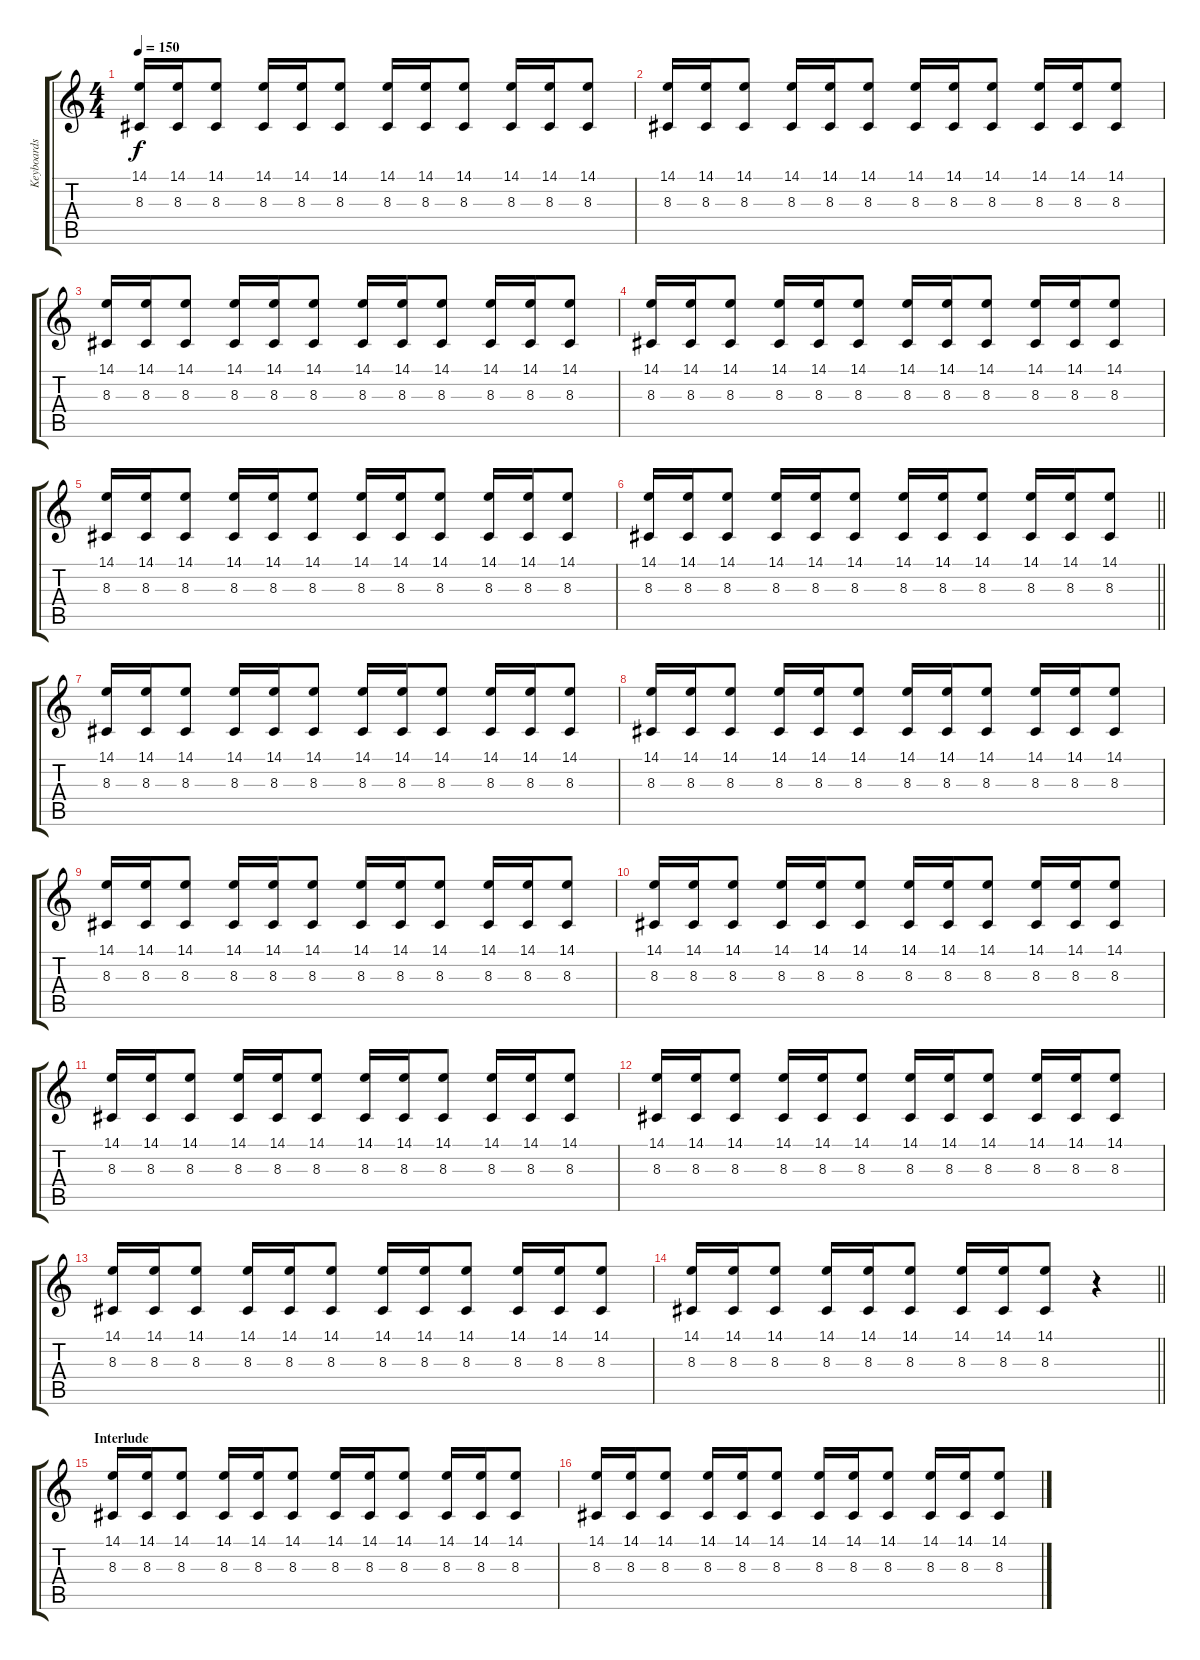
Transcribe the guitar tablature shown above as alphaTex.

\track ("Keyboards I" "Keyboards ") {instrument lead8bassandlead}
\staff {score tabs}
\tuning (D4 A3 F3 C3 G2 D2) {hide}
\ts (4 4)
\tempo 150
\clef g2
\ks c
(14.1 8.3).16{dy f} (14.1 8.3).16 (14.1 8.3).8 (14.1 8.3).16 (14.1 8.3).16 (14.1 8.3).8 (14.1 8.3).16 (14.1 8.3).16 (14.1 8.3).8 (14.1 8.3).16 (14.1 8.3).16 (14.1 8.3).8 |
(14.1 8.3).16 (14.1 8.3).16 (14.1 8.3).8 (14.1 8.3).16 (14.1 8.3).16 (14.1 8.3).8 (14.1 8.3).16 (14.1 8.3).16 (14.1 8.3).8 (14.1 8.3).16 (14.1 8.3).16 (14.1 8.3).8 |
(14.1 8.3).16 (14.1 8.3).16 (14.1 8.3).8 (14.1 8.3).16 (14.1 8.3).16 (14.1 8.3).8 (14.1 8.3).16 (14.1 8.3).16 (14.1 8.3).8 (14.1 8.3).16 (14.1 8.3).16 (14.1 8.3).8 |
(14.1 8.3).16 (14.1 8.3).16 (14.1 8.3).8 (14.1 8.3).16 (14.1 8.3).16 (14.1 8.3).8 (14.1 8.3).16 (14.1 8.3).16 (14.1 8.3).8 (14.1 8.3).16 (14.1 8.3).16 (14.1 8.3).8 |
(14.1 8.3).16 (14.1 8.3).16 (14.1 8.3).8 (14.1 8.3).16 (14.1 8.3).16 (14.1 8.3).8 (14.1 8.3).16 (14.1 8.3).16 (14.1 8.3).8 (14.1 8.3).16 (14.1 8.3).16 (14.1 8.3).8 |
\barLineRight lightlight
(14.1 8.3).16 (14.1 8.3).16 (14.1 8.3).8 (14.1 8.3).16 (14.1 8.3).16 (14.1 8.3).8 (14.1 8.3).16 (14.1 8.3).16 (14.1 8.3).8 (14.1 8.3).16 (14.1 8.3).16 (14.1 8.3).8 |
\section ("" "")
(14.1 8.3).16 (14.1 8.3).16 (14.1 8.3).8 (14.1 8.3).16 (14.1 8.3).16 (14.1 8.3).8 (14.1 8.3).16 (14.1 8.3).16 (14.1 8.3).8 (14.1 8.3).16 (14.1 8.3).16 (14.1 8.3).8 |
(14.1 8.3).16 (14.1 8.3).16 (14.1 8.3).8 (14.1 8.3).16 (14.1 8.3).16 (14.1 8.3).8 (14.1 8.3).16 (14.1 8.3).16 (14.1 8.3).8 (14.1 8.3).16 (14.1 8.3).16 (14.1 8.3).8 |
(14.1 8.3).16 (14.1 8.3).16 (14.1 8.3).8 (14.1 8.3).16 (14.1 8.3).16 (14.1 8.3).8 (14.1 8.3).16 (14.1 8.3).16 (14.1 8.3).8 (14.1 8.3).16 (14.1 8.3).16 (14.1 8.3).8 |
(14.1 8.3).16 (14.1 8.3).16 (14.1 8.3).8 (14.1 8.3).16 (14.1 8.3).16 (14.1 8.3).8 (14.1 8.3).16 (14.1 8.3).16 (14.1 8.3).8 (14.1 8.3).16 (14.1 8.3).16 (14.1 8.3).8 |
(14.1 8.3).16 (14.1 8.3).16 (14.1 8.3).8 (14.1 8.3).16 (14.1 8.3).16 (14.1 8.3).8 (14.1 8.3).16 (14.1 8.3).16 (14.1 8.3).8 (14.1 8.3).16 (14.1 8.3).16 (14.1 8.3).8 |
(14.1 8.3).16 (14.1 8.3).16 (14.1 8.3).8 (14.1 8.3).16 (14.1 8.3).16 (14.1 8.3).8 (14.1 8.3).16 (14.1 8.3).16 (14.1 8.3).8 (14.1 8.3).16 (14.1 8.3).16 (14.1 8.3).8 |
(14.1 8.3).16 (14.1 8.3).16 (14.1 8.3).8 (14.1 8.3).16 (14.1 8.3).16 (14.1 8.3).8 (14.1 8.3).16 (14.1 8.3).16 (14.1 8.3).8 (14.1 8.3).16 (14.1 8.3).16 (14.1 8.3).8 |
\barLineRight lightlight
(14.1 8.3).16 (14.1 8.3).16 (14.1 8.3).8 (14.1 8.3).16 (14.1 8.3).16 (14.1 8.3).8 (14.1 8.3).16 (14.1 8.3).16 (14.1 8.3).8 r.4 |
\section ("" "Interlude")
(14.1 8.3).16 (14.1 8.3).16{volume 6} (14.1 8.3).8 (14.1 8.3).16 (14.1 8.3).16 (14.1 8.3).8 (14.1 8.3).16 (14.1 8.3).16 (14.1 8.3).8 (14.1 8.3).16 (14.1 8.3).16 (14.1 8.3).8 |
(14.1 8.3).16 (14.1 8.3).16 (14.1 8.3).8 (14.1 8.3).16 (14.1 8.3).16 (14.1 8.3).8 (14.1 8.3).16 (14.1 8.3).16 (14.1 8.3).8 (14.1 8.3).16 (14.1 8.3).16 (14.1 8.3).8
